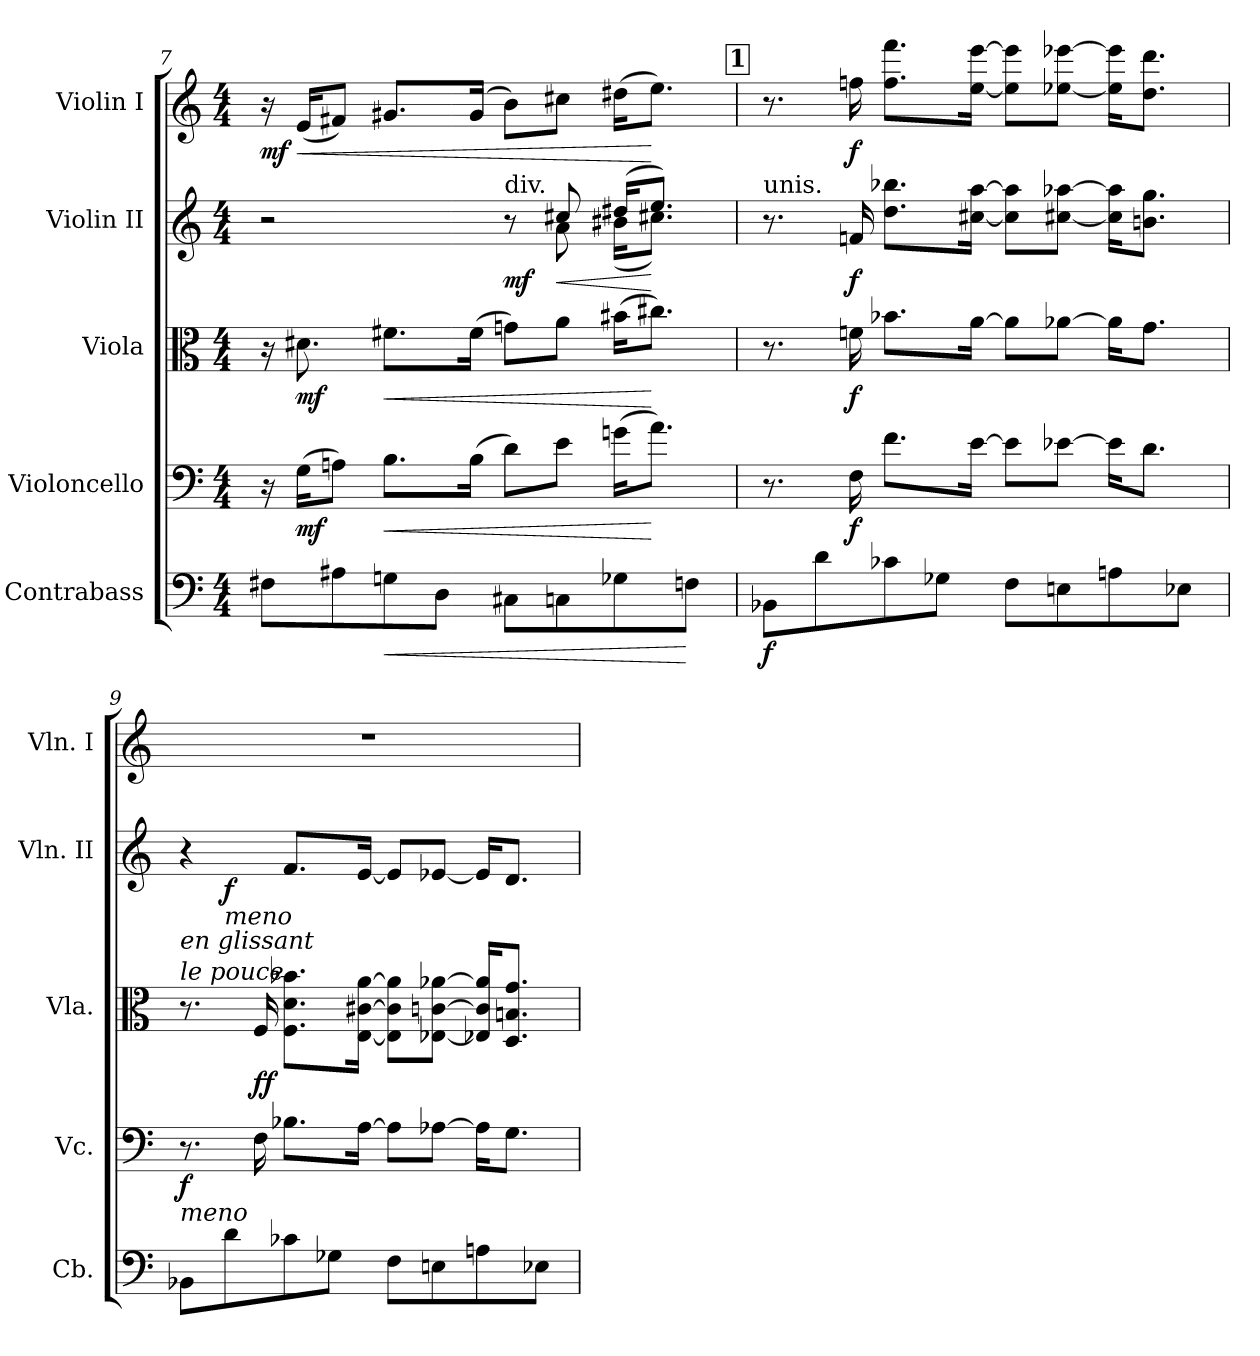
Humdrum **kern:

**kern	**dynam	**kern	**dynam	**kern	**dynam	**kern	**dynam	**kern	**dynam
*part5	*part5	*part4	*part4	*part3	*part3	*part2	*part2	*part1	*part1
*staff5	*staff5	*staff4	*staff4	*staff3	*staff3	*staff2	*staff2	*staff1	*staff1
*I"Contrabass	*	*I"Violoncello	*	*I"Viola	*	*I"Violin II	*	*I"Violin I	*
*I'Cb.	*	*I'Vc.	*	*I'Vla.	*	*I'Vln. II	*	*I'Vln. I	*
!!LO:LB:g=z
*clefF4	*	*clefF4	*	*clefC3	*	*clefG2	*	*clefG2	*
*ITrd7c12	*	*	*	*	*	*	*	*	*
*k[]	*	*k[]	*	*k[]	*	*k[]	*	*k[]	*
*C:	*	*C:	*	*C:	*	*C:	*	*C:	*
*M4/4	*	*M4/4	*	*M4/4	*	*M4/4	*	*M4/4	*
=7	=7	=7	=7	=7	=7	=7	=7	=7	=7
*	*	*	*	*	*	*^	*	*	*
8FF#Xi\L	.	16r	.	16r	.	2r	2ryy	.	16r	mf
!	!	!	!	!	!	!	!	!	!	!LO:HP:b
.	.	(16Gi\KL	mf	8.d#Xi\	mf	.	.	.	(16ei/KL	<
8AA#Xi\	.	8Ani\J)	.	.	.	.	.	.	8f#Xi/J)	.
!	!LO:HP:b	!	!LO:HP:b	!	!LO:HP:b	!	!	!	!	!
8GGni\	<	8.Bi\L	<	8.f#Xi\L	<	.	.	.	8.g#Xi/L	.
8DDi\J	.	.	.	.	.	.	.	.	.	.
.	.	(16Bi\Jk	.	(16f#i\Jk	.	.	.	.	(16g#i/Jk	.
!	!	!	!	!	!	!LO:TX:a:t=div.	!	!	!	!
8CC#Xi\L	.	8di\L)	.	8gni\L)	.	8r	8ryy	mf	8bi\L)	.
!	!	!	!	!	!	!	!	!LO:HP:b	!	!
8CCni\	.	8ei\J	.	8ai\J	.	8cc#Xi/	8ai\	<	8cc#Xi\J	.
8GG-Xi\	.	(16gni\KL	.	(16b#Xi\KL	.	(16dd#Xi/KL	(16b#Xi\KL	.	(16dd#Xi\KL	.
.	.	8.ai\J)	[	8.cc#Xi\J)	[	8.eei/J)	8.cc#Xi\J)	[	8.eei\J)	[
8FFni\J	[	.	.	.	.	.	.	.	.	.
*	*	*	*	*	*	*v	*v	*	*	*
!!LO:REH:place=s1:B:color=#000000:enc=box:fs=15.7124:t=1
=8	=8	=8	=8	=8	=8	=8	=8	=8	=8
!	!	!	!	!	!	!LO:TX:a:t=unis.	!	!	!
8BBB-Xi\L	f	8.r	.	8.r	.	8.r	.	8.r	.
8Di\	.	.	.	.	.	.	.	.	.
.	.	16Fi\	f	16fni\	f	16fni/	f	16ffni\	f
8C-Xi\	.	8.fi\L	.	8.b-Xi\L	.	8.ddi\ 8.bb-XiL	.	8.ffi\ 8.fffiL	.
8GG-Xi\J	.	.	.	.	.	.	.	.	.
.	.	[>16ei\Jk	.	[>16ai\Jk	.	[<16cc#Xi\ [>16aaiJk	.	[<16eei\ [>16eeeiJk	.
8FFi\L	.	8ei\L]	.	8ai\L]	.	8cc#i\] 8aai]L	.	8eei\] 8eeei]L	.
8EEni\	.	[>8e-Xi\J	.	[>8a-Xi\J	.	[<8cc#Xi\ [>8aa-XiJ	.	[<8ee-Xi\ [>8eee-XiJ	.
8AAni\	.	16e-i\KL]	.	16a-i\KL]	.	16cc#i\] 16aa-i]KL	.	16ee-i\] 16eee-i]KL	.
.	.	8.di\J	.	8.gi\J	.	8.bni\ 8.ggiJ	.	8.ddi\ 8.dddiJ	.
8EE-Xi\J	.	.	.	.	.	.	.	.	.
=9	=9	=9	=9	=9	=9	=9	=9	=9	=9
*	*	*	*	*	*	*^	*	*	*
!	!	!	!	!LO:TX:a:i:t=en glissant	!	!	!	!	!	!
!	!	!	!	!LO:TX:i:t=le pouce	!	!	!	!	!	!
!	!	!LO:TX:b:i:t=meno	!	!	!	!	!	!	!	!
8BBB-Xi\L	.	8.r	f	8.r	.	4r	8ryy	.	1r	.
!	!	!	!	!	!	!	!LO:TX:b:i:t=meno	!	!	!
8Di\	.	.	.	.	.	.	2..ryy	f	.	.
.	.	16Fi\	.	16Fi/	ff	.	.	.	.	.
8C-Xi\	.	8.B-Xi\L	.	8.Fi\ 8.di 8.b-XiL	.	8.fi/L	.	.	.	.
8GG-Xi\J	.	.	.	.	.	.	.	.	.	.
.	.	[>16Ai\Jk	.	[<16Ei\ [>16c#Xi [>16aiJk	.	[<16ei/Jk	.	.	.	.
8FFi\L	.	8Ai\L]	.	8Ei\] 8c#i] 8ai]L	.	8ei/L]	.	.	.	.
8EEni\	.	[>8A-Xi\J	.	[<8E-Xi\ [>8cni [>8a-XiJ	.	[<8e-Xi/J	.	.	.	.
8AAni\	.	16A-i\KL]	.	16E-Xi/] 16ci] 16a-i]KL	.	16e-i/KL]	.	.	.	.
.	.	8.Gi\J	.	8.Di/ 8.Bni 8.giJ	.	8.di/J	.	.	.	.
8EE-Xi\J	.	.	.	.	.	.	.	.	.	.
*	*	*	*	*	*	*v	*v	*	*	*
=	=	=	=	=	=	=	=	=	=
*-	*-	*-	*-	*-	*-	*-	*-	*-	*-
